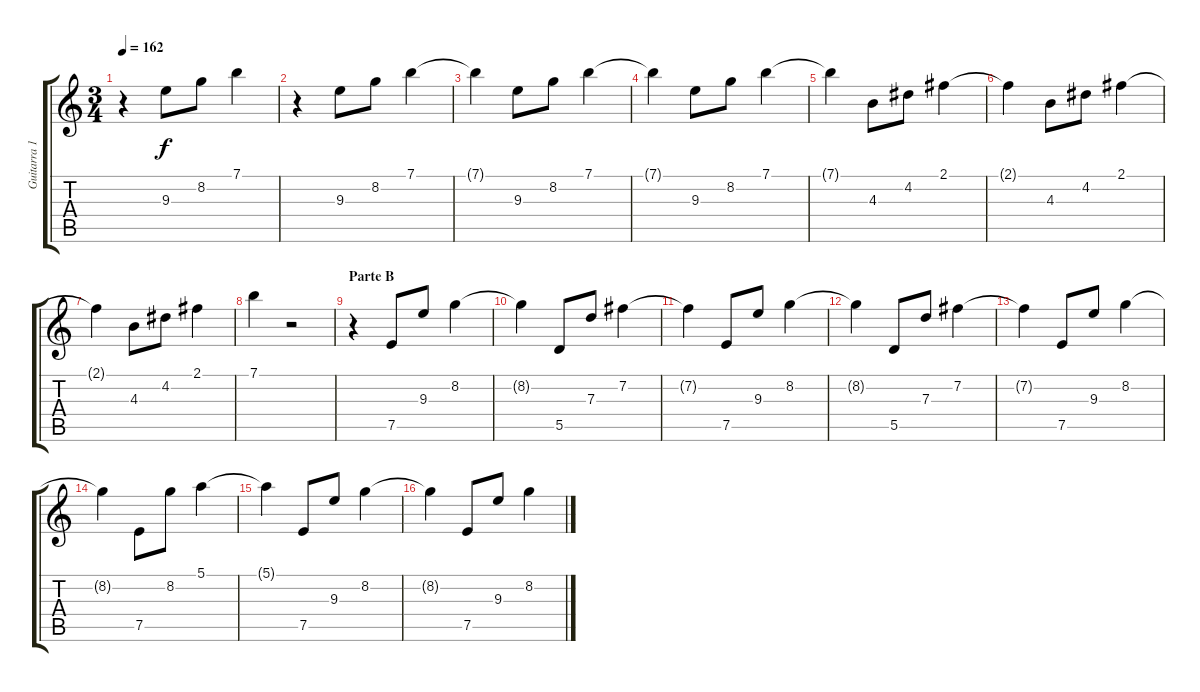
\track ("Guitarra 1" "Guitarra 1") {instrument acousticguitarsteel}
\staff {score tabs}
\tuning (E4 B3 G3 D3 A2 E2) {hide}
\ts (3 4)
\tempo 162
\clef g2
\ks c
r.4{dy f} 9.3.8 8.2.8 7.1.4 |
r.4 9.3.8 8.2.8 7.1.4 |
7.1{t}.4 9.3.8 8.2.8 7.1.4 |
7.1{t}.4 9.3.8 8.2.8 7.1.4 |
7.1{t}.4 4.3.8 4.2.8 2.1.4 |
2.1{t}.4 4.3.8 4.2.8 2.1.4 |
2.1{t}.4 4.3.8 4.2.8 2.1.4 |
7.1.4 r.2 |
\section ("" "Parte B")
r.4 7.5.8 9.3.8 8.2.4 |
8.2{t}.4 5.5.8 7.3.8 7.2.4 |
7.2{t}.4 7.5.8 9.3.8 8.2.4 |
8.2{t}.4 5.5.8 7.3.8 7.2.4 |
7.2{t}.4 7.5.8 9.3.8 8.2.4 |
8.2{t}.4 7.5.8 8.2.8 5.1.4 |
5.1{t}.4 7.5.8 9.3.8 8.2.4 |
8.2{t}.4 7.5.8 9.3.8 8.2.4
